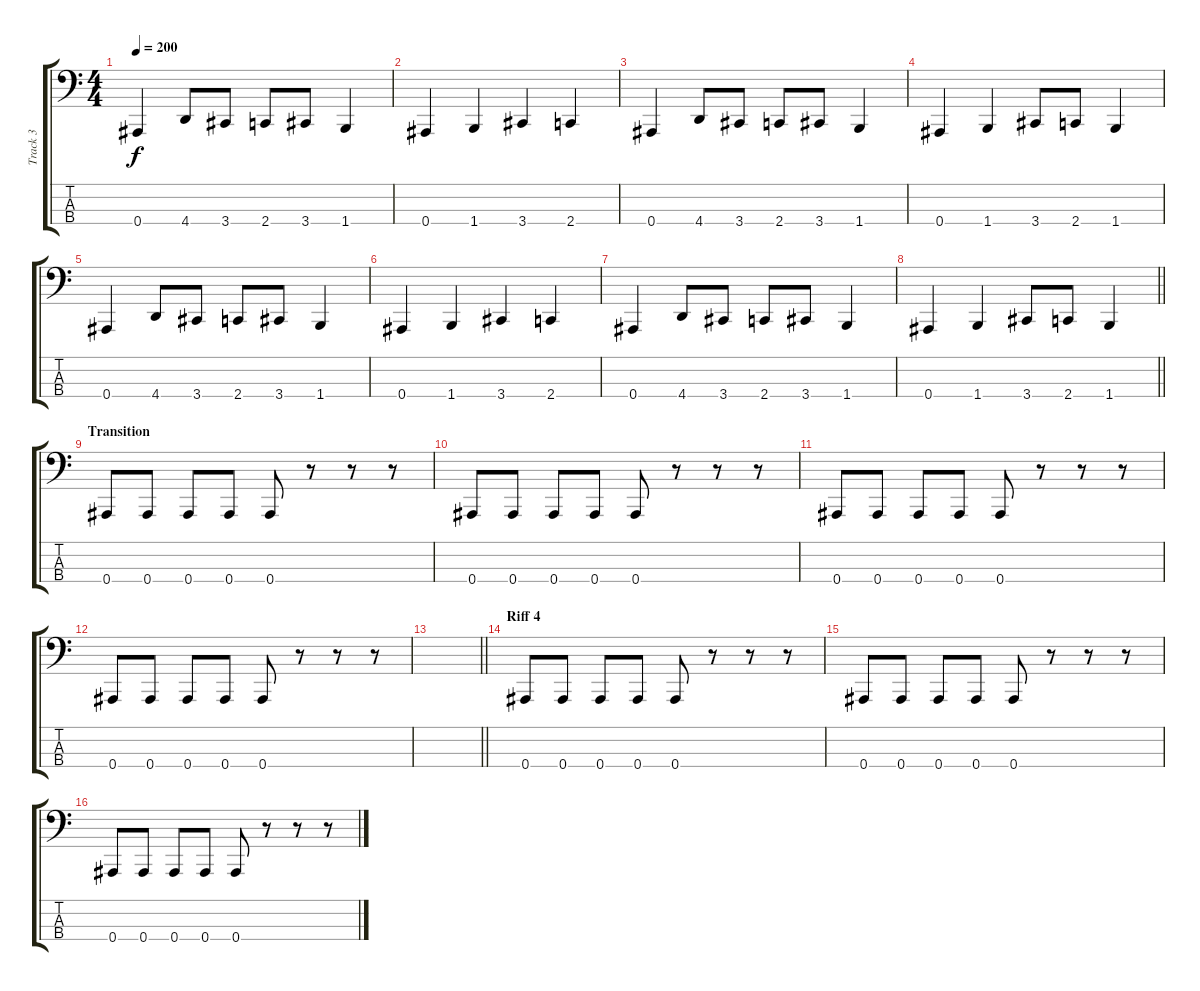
\track ("Track 3" "Track 3") {instrument electricbassfinger}
\staff {score tabs}
\tuning (Eb2 Bb1 F1 Bb0) {hide}
\ts (4 4)
\tempo 200
\clef f4
\ks c
0.4.4{dy f} 4.4.8 3.4.8 2.4.8 3.4.8 1.4.4 |
0.4.4 1.4.4 3.4.4 2.4.4 |
0.4.4 4.4.8 3.4.8 2.4.8 3.4.8 1.4.4 |
0.4.4 1.4.4 3.4.8 2.4.8 1.4.4 |
0.4.4 4.4.8 3.4.8 2.4.8 3.4.8 1.4.4 |
0.4.4 1.4.4 3.4.4 2.4.4 |
0.4.4 4.4.8 3.4.8 2.4.8 3.4.8 1.4.4 |
\barLineRight lightlight
0.4.4 1.4.4 3.4.8 2.4.8 1.4.4 |
\section ("" "Transition")
0.4.8 0.4.8 0.4.8 0.4.8 0.4.8 r.8 r.8 r.8 |
0.4.8 0.4.8 0.4.8 0.4.8 0.4.8 r.8 r.8 r.8 |
0.4.8 0.4.8 0.4.8 0.4.8 0.4.8 r.8 r.8 r.8 |
0.4.8 0.4.8 0.4.8 0.4.8 0.4.8 r.8 r.8 r.8 |
\barLineRight lightlight
|
\section ("" "Riff 4")
0.4.8 0.4.8 0.4.8 0.4.8 0.4.8 r.8 r.8 r.8 |
0.4.8 0.4.8 0.4.8 0.4.8 0.4.8 r.8 r.8 r.8 |
0.4.8 0.4.8 0.4.8 0.4.8 0.4.8 r.8 r.8 r.8
